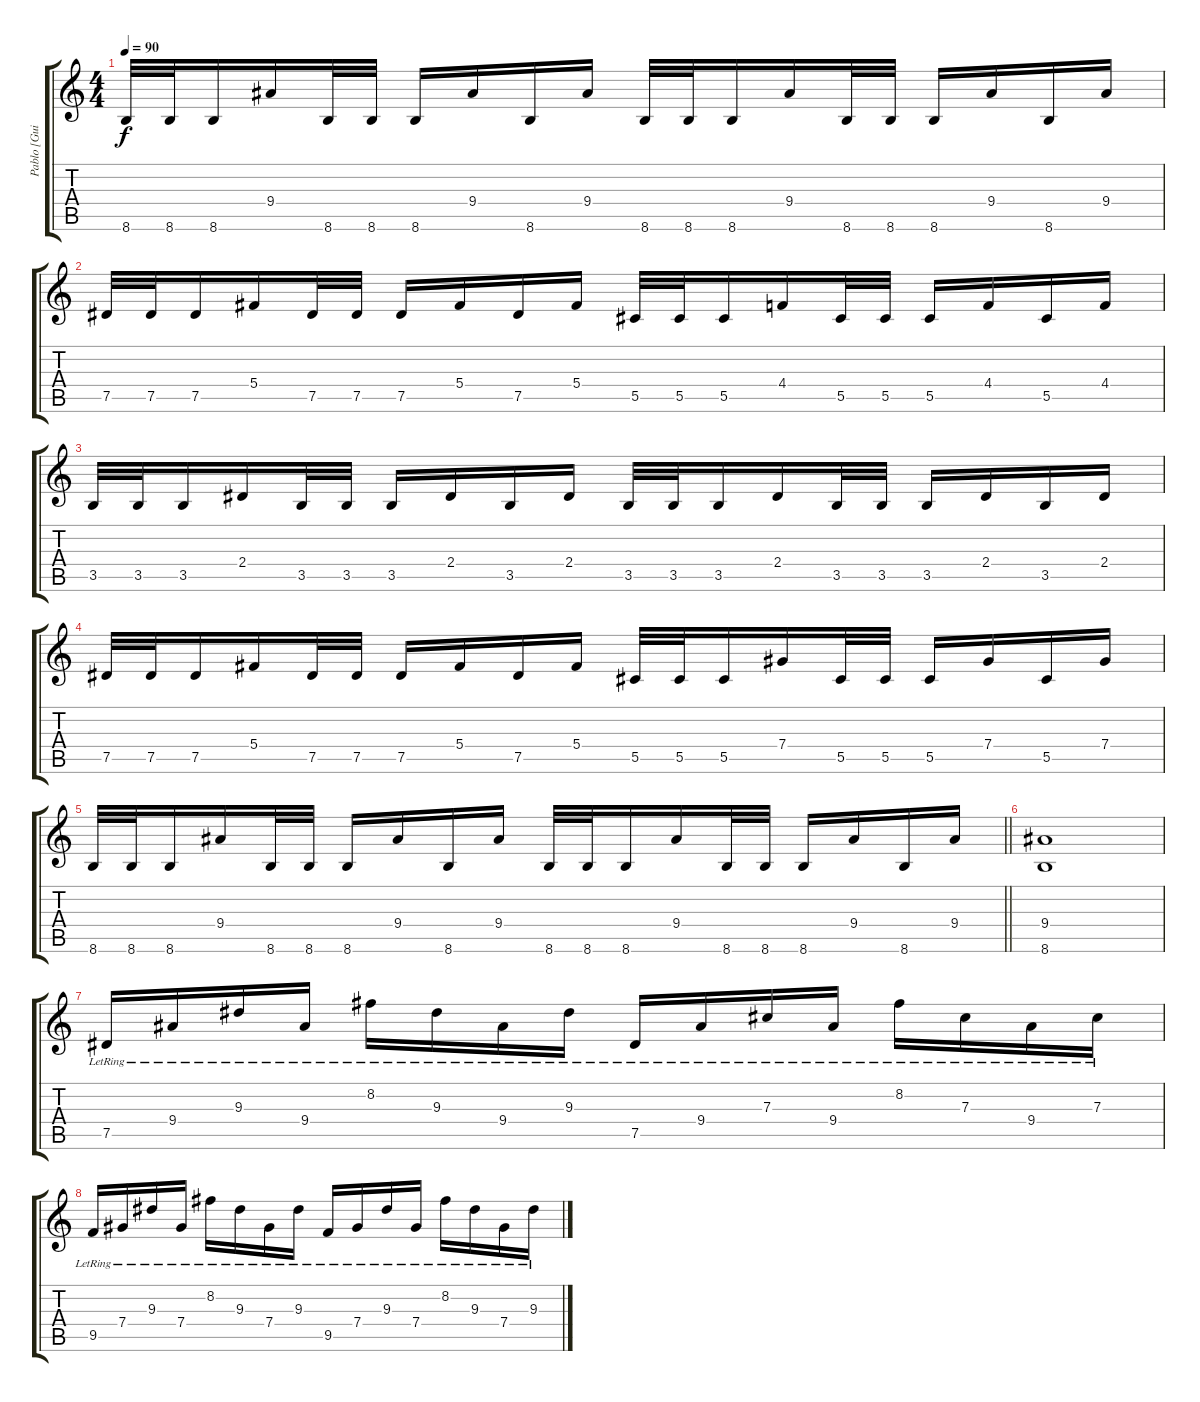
\track ("Pablo [Guitar 1]" "Pablo [Gui") {instrument acousticguitarsteel}
\staff {score tabs}
\tuning (Eb4 Bb3 Gb3 Db3 Ab2 Eb2) {hide}
\ts (4 4)
\tempo 90
\clef g2
\ks c
8.6.32{dy f} 8.6.32 8.6.16 9.4.16 8.6.32 8.6.32 8.6.16 9.4.16 8.6.16 9.4.16 8.6.32 8.6.32 8.6.16 9.4.16 8.6.32 8.6.32 8.6.16 9.4.16 8.6.16 9.4.16 |
7.5.32 7.5.32 7.5.16 5.4.16 7.5.32 7.5.32 7.5.16 5.4.16 7.5.16 5.4.16 5.5.32 5.5.32 5.5.16 4.4.16 5.5.32 5.5.32 5.5.16 4.4.16 5.5.16 4.4.16 |
3.5.32 3.5.32 3.5.16 2.4.16 3.5.32 3.5.32 3.5.16 2.4.16 3.5.16 2.4.16 3.5.32 3.5.32 3.5.16 2.4.16 3.5.32 3.5.32 3.5.16 2.4.16 3.5.16 2.4.16 |
7.5.32 7.5.32 7.5.16 5.4.16 7.5.32 7.5.32 7.5.16 5.4.16 7.5.16 5.4.16 5.5.32 5.5.32 5.5.16 7.4.16 5.5.32 5.5.32 5.5.16 7.4.16 5.5.16 7.4.16 |
\barLineRight lightlight
8.6.32 8.6.32 8.6.16 9.4.16 8.6.32 8.6.32 8.6.16 9.4.16 8.6.16 9.4.16 8.6.32 8.6.32 8.6.16 9.4.16 8.6.32 8.6.32 8.6.16 9.4.16 8.6.16 9.4.16 |
(9.4 8.6).1 |
7.5{lr}.16{instrument electricguitarclean} 9.4{lr}.16 9.3{lr}.16 9.4{lr}.16 8.2{lr}.16 9.3{lr}.16 9.4{lr}.16 9.3{lr}.16 7.5{lr}.16 9.4{lr}.16 7.3{lr}.16 9.4{lr}.16 8.2{lr}.16 7.3{lr}.16 9.4{lr}.16 7.3{lr}.16 |
9.5{lr}.16 7.4{lr}.16 9.3{lr}.16 7.4{lr}.16 8.2{lr}.16 9.3{lr}.16 7.4{lr}.16 9.3{lr}.16 9.5{lr}.16 7.4{lr}.16 9.3{lr}.16 7.4{lr}.16 8.2{lr}.16 9.3{lr}.16 7.4{lr}.16 9.3{lr}.16
